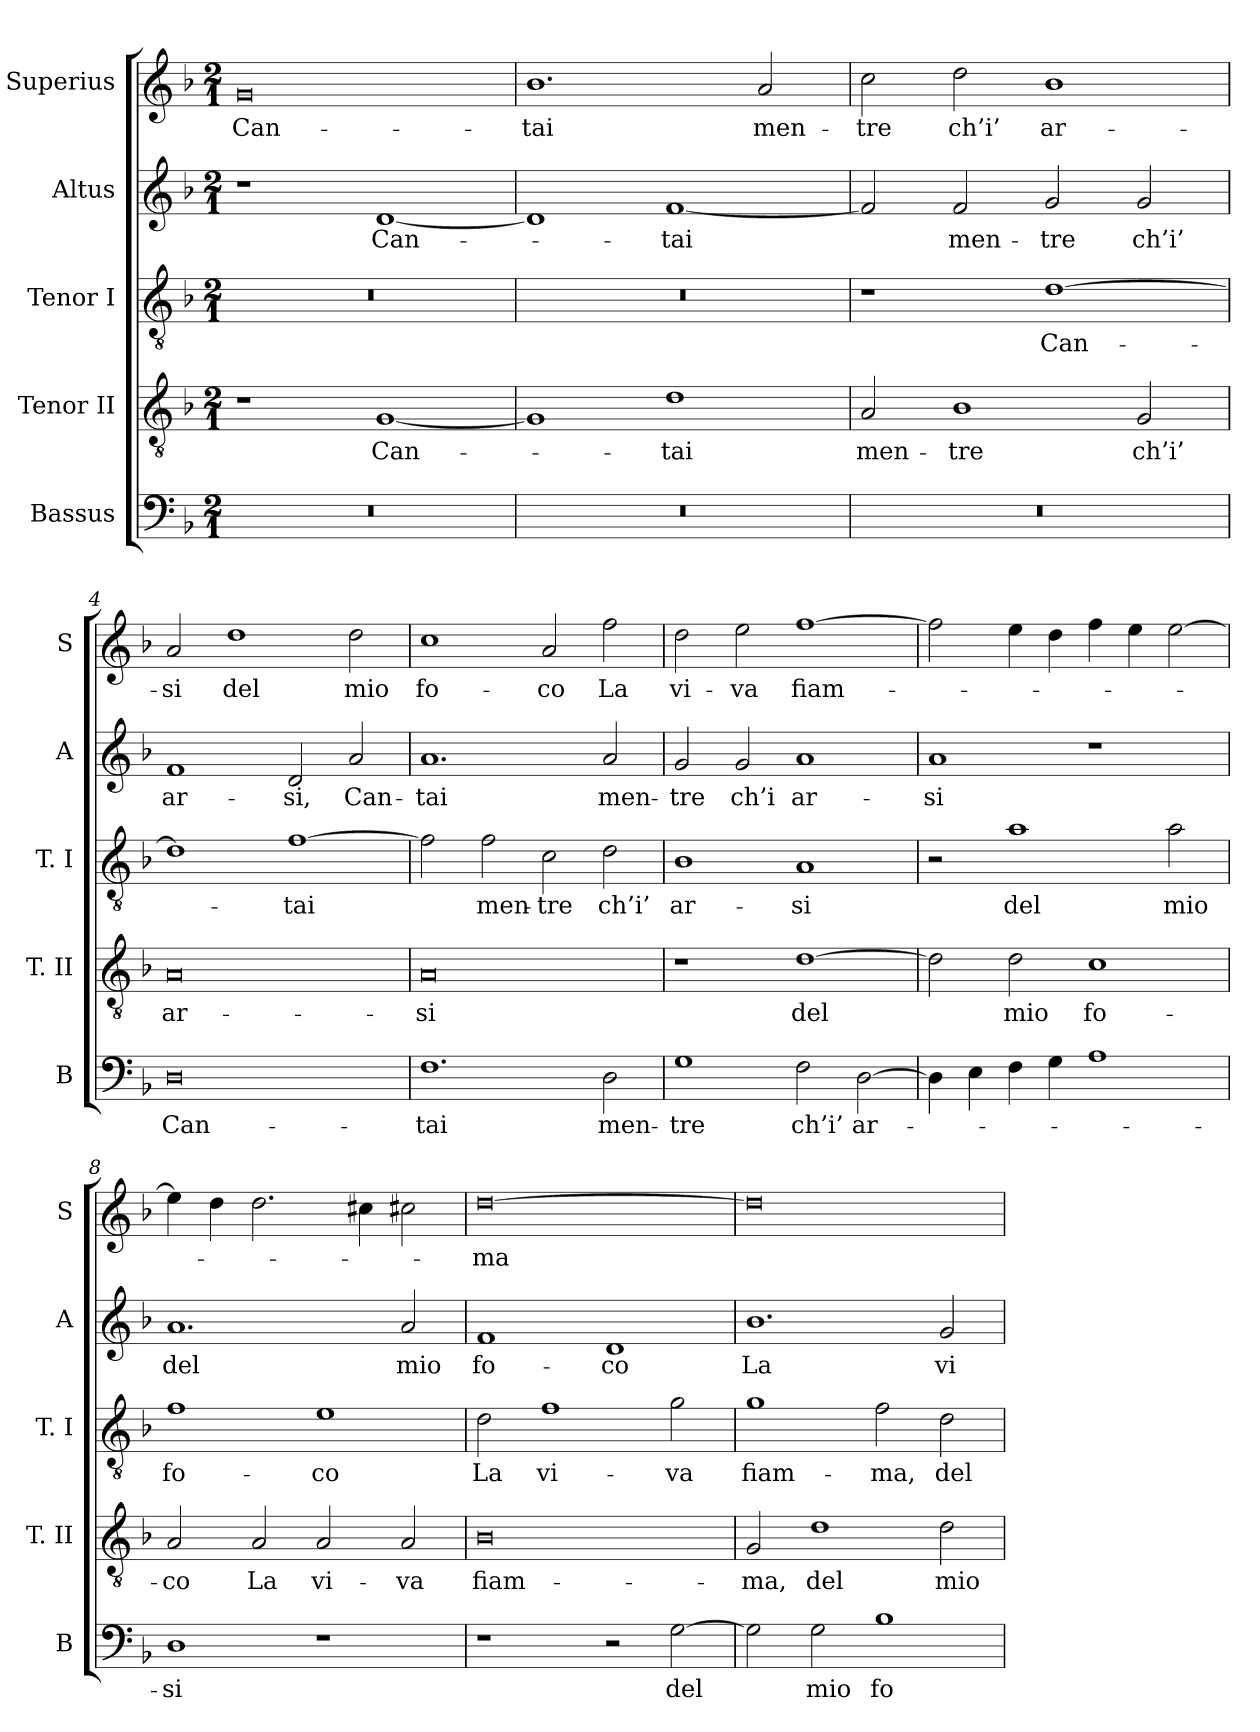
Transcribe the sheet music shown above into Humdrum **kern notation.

**kern	**text	**kern	**text	**kern	**text	**kern	**text	**kern	**text
*part5	*part5	*part4	*part4	*part3	*part3	*part2	*part2	*part1	*part1
*staff5	*staff5	*staff4	*staff4	*staff3	*staff3	*staff2	*staff2	*staff1	*staff1
*I"Bassus	*	*I"Tenor II	*	*I"Tenor I	*	*I"Altus	*	*I"Superius	*
*I'B	*	*I'T. II	*	*I'T. I	*	*I'A	*	*I'S	*
*clefF4	*	*clefGv2	*	*clefGv2	*	*clefG2	*	*clefG2	*
*k[b-]	*	*k[b-]	*	*k[b-]	*	*k[b-]	*	*k[b-]	*
*F:	*	*F:	*	*F:	*	*F:	*	*F:	*
*M2/1	*	*M2/1	*	*M2/1	*	*M2/1	*	*M2/1	*
=1	=1	=1	=1	=1	=1	=1	=1	=1	=1
0r	.	1r	.	0r	.	1r	.	0g	Can-
.	.	[1G	Can-	.	.	[1d	Can-	.	.
=2	=2	=2	=2	=2	=2	=2	=2	=2	=2
0r	.	1G]	.	0r	.	1d]	.	1.b-	-tai
.	.	1d	-tai	.	.	[1f	-tai	.	.
.	.	.	.	.	.	.	.	2a	men-
=3	=3	=3	=3	=3	=3	=3	=3	=3	=3
0r	.	2A	men-	1r	.	2f]	.	2cc	-tre
.	.	1B-	-tre	.	.	2f	men-	2dd	ch’i’
.	.	.	.	[1d	Can-	2g	-tre	1b-	ar-
.	.	2G	ch’i’	.	.	2g	ch’i’	.	.
=4	=4	=4	=4	=4	=4	=4	=4	=4	=4
0D	Can-	0A	ar-	1d]	.	1f	ar-	2a	-si
.	.	.	.	.	.	.	.	1dd	del
.	.	.	.	[1f	-tai	2d	-si,	.	.
.	.	.	.	.	.	2a	Can-	2dd	mio
=5	=5	=5	=5	=5	=5	=5	=5	=5	=5
1.F	-tai	0A	-si	2f]	.	1.a	-tai	1cc	fo-
.	.	.	.	2f	men-	.	.	.	.
.	.	.	.	2c	-tre	.	.	2a	-co
2D	men-	.	.	2d	ch’i’	2a	men-	2ff	La
=6	=6	=6	=6	=6	=6	=6	=6	=6	=6
1G	-tre	1r	.	1B-	ar-	2g	-tre	2dd	vi-
.	.	.	.	.	.	2g	ch’i	2ee	-va
2F	ch’i’	[1d	del	1A	-si	1a	ar-	[1ff	fiam-
[2D	ar-	.	.	.	.	.	.	.	.
=7	=7	=7	=7	=7	=7	=7	=7	=7	=7
4D]	.	2d]	.	2r	.	1a	-si	2ff]	.
4E	.	.	.	.	.	.	.	.	.
4F	.	2d	mio	1a	del	.	.	4ee	.
4G	.	.	.	.	.	.	.	4dd	.
1A	.	1c	fo-	.	.	1r	.	4ff	.
.	.	.	.	.	.	.	.	4ee	.
.	.	.	.	2a	mio	.	.	[2ee	.
=8	=8	=8	=8	=8	=8	=8	=8	=8	=8
1D	-si	2A	-co	1f	fo-	1.a	del	4ee]	.
.	.	.	.	.	.	.	.	4dd	.
.	.	2A	La	.	.	.	.	2.dd	.
1r	.	2A	vi-	1e	-co	.	.	.	.
.	.	.	.	.	.	.	.	4cc#X	.
.	.	2A	-va	.	.	2a	mio	2cc#X	.
=9	=9	=9	=9	=9	=9	=9	=9	=9	=9
1r	.	0B-	fiam-	2d	La	1f	fo-	[0dd	-ma
.	.	.	.	1f	vi-	.	.	.	.
2r	.	.	.	.	.	1d	-co	.	.
[2G	del	.	.	2g	-va	.	.	.	.
=10	=10	=10	=10	=10	=10	=10	=10	=10	=10
2G]	.	2G	-ma,	1g	fiam-	1.b-	La	0dd]	.
2G	mio	1d	del	.	.	.	.	.	.
1B-	fo-	.	.	2f	-ma,	.	.	.	.
.	.	2d	mio	2d	del	2g	vi-	.	.
=	=	=	=	=	=	=	=	=	=
*-	*-	*-	*-	*-	*-	*-	*-	*-	*-
